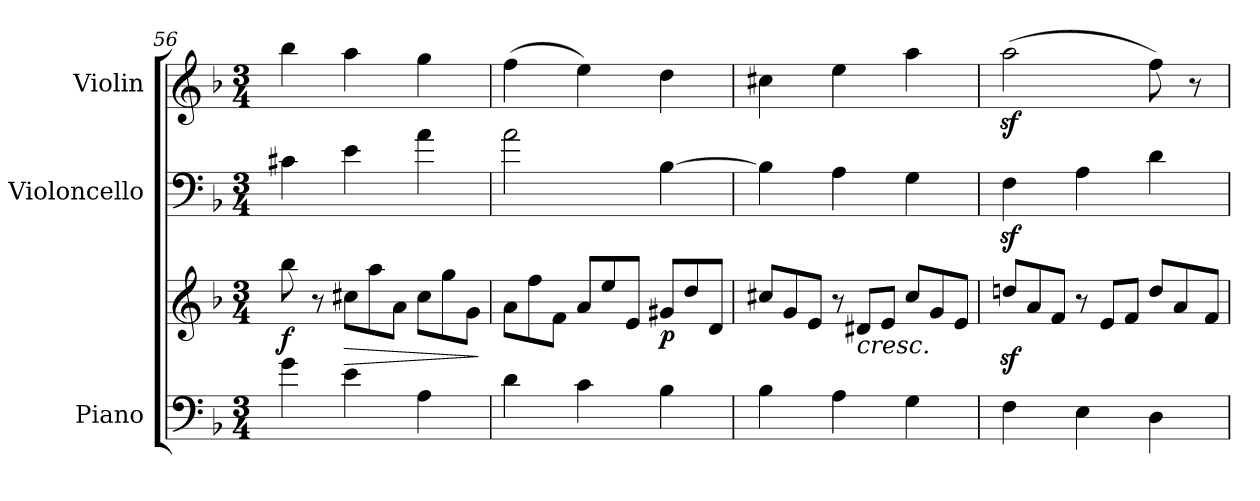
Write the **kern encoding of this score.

**kern	**kern	**dynam	**kern	**kern
*part3	*part3	*part3	*part2	*part1
*staff4	*staff3	*staff3/4	*staff2	*staff1
*I"Piano	*	*	*I"Violoncello	*I"Violin
*I'Pno	*	*	*I'Vc	*I'Vln
*clefF4	*clefG2	*	*clefF4	*clefG2
*k[b-]	*k[b-]	*	*k[b-]	*k[b-]
*M3/4	*M3/4	*	*M3/4	*M3/4
=56	=56	=56	=56	=56
!	!	!LO:DY:b	!	!
4g\	8bb-\	f	4c#X\	4bb-\
.	8r	.	.	.
*	*Xtuplet	*	*	*
!	!	!LO:HP:b	!	!
4e\	12cc#X\L	>	4e\	4aa\
.	12aa\	.	.	.
.	12a\J	.	.	.
4A\	12cc#\L	.	4a\	4gg\
.	12gg\	.	.	.
.	12g\J	.	.	.
.	.	]	.	.
!!LO:LB:g=z
=57	=57	=57	=57	=57
4d\	12a\L	.	2a\	(>4ff\
.	12ff\	.	.	.
.	12f\J	.	.	.
4c\	12a/L	.	.	4ee\)
.	12ee/	.	.	.
.	12e/J	.	.	.
!	!	!LO:DY:b	!	!
4B-\	12g#X/L	p	[4B-\	4dd\
.	12dd/	.	.	.
.	12d/J	.	.	.
=58	=58	=58	=58	=58
4B-\	12cc#X/L	.	4B-\]	4cc#X\
.	12g/	.	.	.
.	12e/J	.	.	.
4A\	12r	.	4A\	4ee\
!	!LO:TX:b:i:t=cresc.	!	!	!
.	12d#X/L	.	.	.
.	12e/J	.	.	.
4G\	12cc#/L	.	4G\	4aa\
.	12g/	.	.	.
.	12e/J	.	.	.
=59	=59	=59	=59	=59
4F\	12ddnz</L	.	4Fz<\	(>2aaz<\
.	12a/	.	.	.
.	12f/J	.	.	.
4E\	12r	.	4A\	.
.	12e/L	.	.	.
.	12f/J	.	.	.
4D\	12dd/L	.	4d\	8ff\)
.	12a/	.	.	.
.	.	.	.	8r
.	12f/J	.	.	.
=	=	=	=	=
*-	*-	*-	*-	*-
